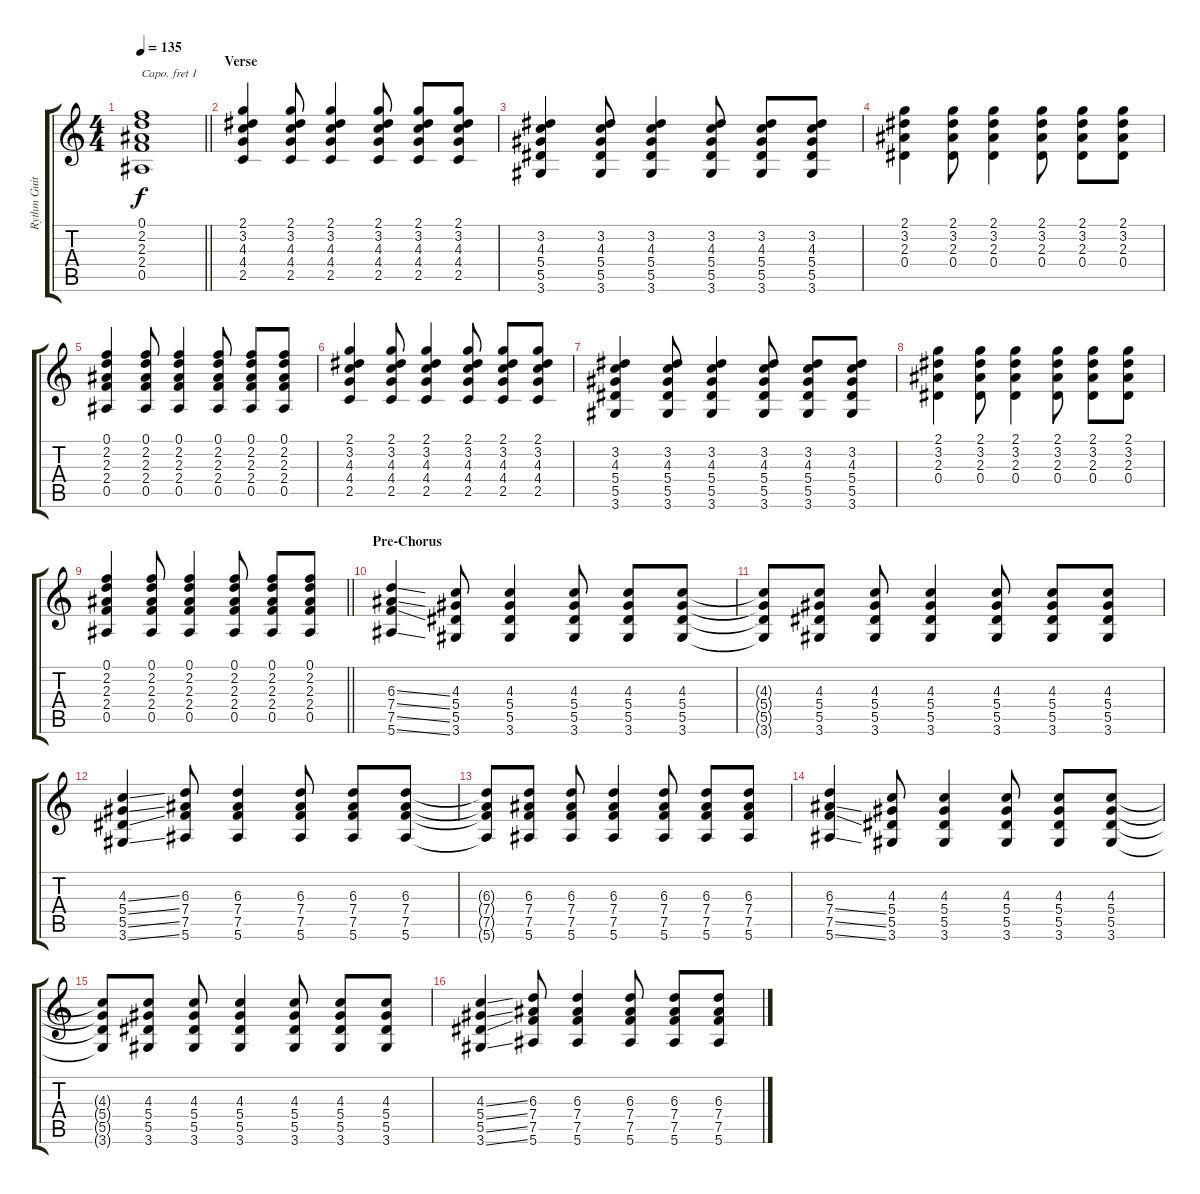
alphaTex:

\track ("Rythm Guitar" "Rythm Guit") {instrument acousticguitarsteel}
\staff {score tabs}
\capo 1
\tuning (E4 B3 G3 D3 A2 E2) {hide}
\ts (4 4)
\tempo 135
\clef g2
\barLineRight lightlight
\ks c
(0.1{t} 2.2{t} 2.3{t} 2.4{t} 0.5{t}).1{dy f} |
\section ("" "Verse")
(2.1 3.2 4.3 4.4 2.5).4 (2.1 3.2 4.3 4.4 2.5).8 (2.1 3.2 4.3 4.4 2.5).4 (2.1 3.2 4.3 4.4 2.5).8 (2.1 3.2 4.3 4.4 2.5).8 (2.1 3.2 4.3 4.4 2.5).8 |
(3.2 4.3 5.4 5.5 3.6).4 (3.2 4.3 5.4 5.5 3.6).8 (3.2 4.3 5.4 5.5 3.6).4 (3.2 4.3 5.4 5.5 3.6).8 (3.2 4.3 5.4 5.5 3.6).8 (3.2 4.3 5.4 5.5 3.6).8 |
(2.1 3.2 2.3 0.4).4 (2.1 3.2 2.3 0.4).8 (2.1 3.2 2.3 0.4).4 (2.1 3.2 2.3 0.4).8 (2.1 3.2 2.3 0.4).8 (2.1 3.2 2.3 0.4).8 |
(0.1 2.2 2.3 2.4 0.5).4 (0.1 2.2 2.3 2.4 0.5).8 (0.1 2.2 2.3 2.4 0.5).4 (0.1 2.2 2.3 2.4 0.5).8 (0.1 2.2 2.3 2.4 0.5).8 (0.1 2.2 2.3 2.4 0.5).8 |
(2.1 3.2 4.3 4.4 2.5).4 (2.1 3.2 4.3 4.4 2.5).8 (2.1 3.2 4.3 4.4 2.5).4 (2.1 3.2 4.3 4.4 2.5).8 (2.1 3.2 4.3 4.4 2.5).8 (2.1 3.2 4.3 4.4 2.5).8 |
(3.2 4.3 5.4 5.5 3.6).4 (3.2 4.3 5.4 5.5 3.6).8 (3.2 4.3 5.4 5.5 3.6).4 (3.2 4.3 5.4 5.5 3.6).8 (3.2 4.3 5.4 5.5 3.6).8 (3.2 4.3 5.4 5.5 3.6).8 |
(2.1 3.2 2.3 0.4).4 (2.1 3.2 2.3 0.4).8 (2.1 3.2 2.3 0.4).4 (2.1 3.2 2.3 0.4).8 (2.1 3.2 2.3 0.4).8 (2.1 3.2 2.3 0.4).8 |
\barLineRight lightlight
(0.1 2.2 2.3 2.4 0.5).4 (0.1 2.2 2.3 2.4 0.5).8 (0.1 2.2 2.3 2.4 0.5).4 (0.1 2.2 2.3 2.4 0.5).8 (0.1 2.2 2.3 2.4 0.5).8 (0.1 2.2 2.3 2.4 0.5).8 |
\section ("" "Pre-Chorus")
(6.3{ss} 7.4{ss} 7.5{ss} 5.6{ss}).4 (4.3 5.4 5.5 3.6).8 (4.3 5.4 5.5 3.6).4 (4.3 5.4 5.5 3.6).8 (4.3 5.4 5.5 3.6).8 (4.3 5.4 5.5 3.6).8 |
(4.3{t} 5.4{t} 5.5{t} 3.6{t}).8 (4.3 5.4 5.5 3.6).8 (4.3 5.4 5.5 3.6).8 (4.3 5.4 5.5 3.6).4 (4.3 5.4 5.5 3.6).8 (4.3 5.4 5.5 3.6).8 (4.3 5.4 5.5 3.6).8 |
(4.3{ss} 5.4{ss} 5.5{ss} 3.6{ss}).4 (6.3 7.4 7.5 5.6).8 (6.3 7.4 7.5 5.6).4 (6.3 7.4 7.5 5.6).8 (6.3 7.4 7.5 5.6).8 (6.3 7.4 7.5 5.6).8 |
(6.3{t} 7.4{t} 7.5{t} 5.6{t}).8 (6.3 7.4 7.5 5.6).8 (6.3 7.4 7.5 5.6).8 (6.3 7.4 7.5 5.6).4 (6.3 7.4 7.5 5.6).8 (6.3 7.4 7.5 5.6).8 (6.3 7.4 7.5 5.6).8 |
(6.3 7.4{ss} 7.5{ss} 5.6{ss}).4 (4.3 5.4 5.5 3.6).8 (4.3 5.4 5.5 3.6).4 (4.3 5.4 5.5 3.6).8 (4.3 5.4 5.5 3.6).8 (4.3 5.4 5.5 3.6).8 |
(4.3{t} 5.4{t} 5.5{t} 3.6{t}).8 (4.3 5.4 5.5 3.6).8 (4.3 5.4 5.5 3.6).8 (4.3 5.4 5.5 3.6).4 (4.3 5.4 5.5 3.6).8 (4.3 5.4 5.5 3.6).8 (4.3 5.4 5.5 3.6).8 |
(4.3{ss} 5.4{ss} 5.5{ss} 3.6{ss}).4 (6.3 7.4 7.5 5.6).8 (6.3 7.4 7.5 5.6).4 (6.3 7.4 7.5 5.6).8 (6.3 7.4 7.5 5.6).8 (6.3 7.4 7.5 5.6).8
